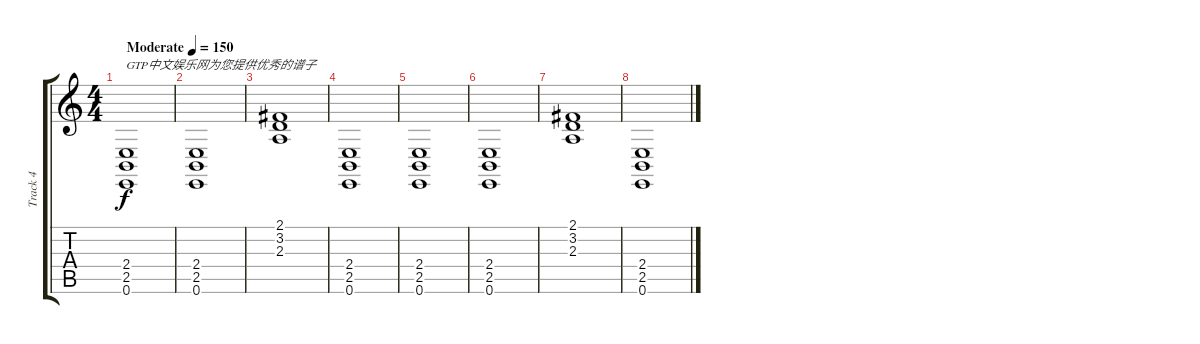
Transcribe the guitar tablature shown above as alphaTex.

\track ("Track 4" "Track 4") {instrument stringensemble2}
\staff {score tabs}
\tuning (E4 B3 G3 D3 A2 E2) {hide}
\ts (4 4)
\tempo (150 "Moderate")
\clef g2
\ks c
(2.4 2.5 0.6).1{txt "GTP中文娱乐网为您提供优秀的谱子" dy f instrument stringensemble2} |
(2.4 2.5 0.6).1 |
(2.1 3.2 2.3).1 |
(2.4 2.5 0.6).1 |
(2.4 2.5 0.6).1 |
(2.4 2.5 0.6).1 |
(2.1 3.2 2.3).1 |
(2.4 2.5 0.6).1
